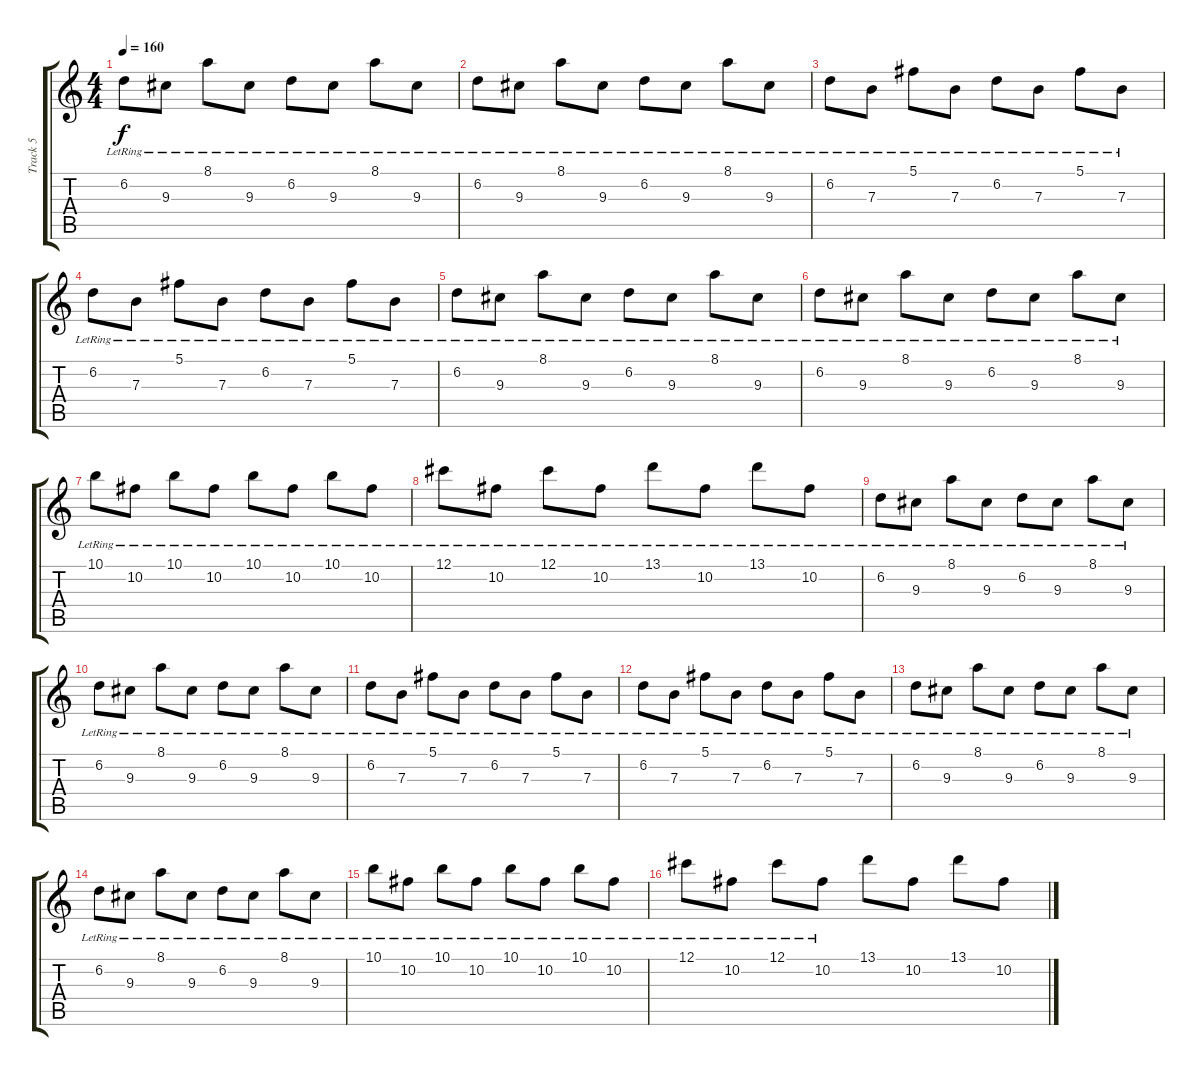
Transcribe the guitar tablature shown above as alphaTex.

\track ("Track 5" "Track 5") {instrument distortionguitar}
\staff {score tabs}
\tuning (Db4 Ab3 E3 B2 Gb2 B1) {hide}
\ts (4 4)
\tempo 160
\clef g2
\ks c
6.2{lr}.8{dy f} 9.3{lr}.8 8.1{lr}.8 9.3{lr}.8 6.2{lr}.8 9.3{lr}.8 8.1{lr}.8 9.3{lr}.8 |
6.2{lr}.8 9.3{lr}.8 8.1{lr}.8 9.3{lr}.8 6.2{lr}.8 9.3{lr}.8 8.1{lr}.8 9.3{lr}.8 |
6.2{lr}.8 7.3{lr}.8 5.1{lr}.8 7.3{lr}.8 6.2{lr}.8 7.3{lr}.8 5.1{lr}.8 7.3{lr}.8 |
6.2{lr}.8 7.3{lr}.8 5.1{lr}.8 7.3{lr}.8 6.2{lr}.8 7.3{lr}.8 5.1{lr}.8 7.3{lr}.8 |
6.2{lr}.8 9.3{lr}.8 8.1{lr}.8 9.3{lr}.8 6.2{lr}.8 9.3{lr}.8 8.1{lr}.8 9.3{lr}.8 |
6.2{lr}.8 9.3{lr}.8 8.1{lr}.8 9.3{lr}.8 6.2{lr}.8 9.3{lr}.8 8.1{lr}.8 9.3{lr}.8 |
10.1{lr}.8 10.2{lr}.8 10.1{lr}.8 10.2{lr}.8 10.1{lr}.8 10.2{lr}.8 10.1{lr}.8 10.2{lr}.8 |
12.1{lr}.8 10.2{lr}.8 12.1{lr}.8 10.2{lr}.8 13.1{lr}.8 10.2{lr}.8 13.1{lr}.8 10.2{lr}.8 |
6.2{lr}.8 9.3{lr}.8 8.1{lr}.8 9.3{lr}.8 6.2{lr}.8 9.3{lr}.8 8.1{lr}.8 9.3{lr}.8 |
6.2{lr}.8 9.3{lr}.8 8.1{lr}.8 9.3{lr}.8 6.2{lr}.8 9.3{lr}.8 8.1{lr}.8 9.3{lr}.8 |
6.2{lr}.8 7.3{lr}.8 5.1{lr}.8 7.3{lr}.8 6.2{lr}.8 7.3{lr}.8 5.1{lr}.8 7.3{lr}.8 |
6.2{lr}.8 7.3{lr}.8 5.1{lr}.8 7.3{lr}.8 6.2{lr}.8 7.3{lr}.8 5.1{lr}.8 7.3{lr}.8 |
6.2{lr}.8 9.3{lr}.8 8.1{lr}.8 9.3{lr}.8 6.2{lr}.8 9.3{lr}.8 8.1{lr}.8 9.3{lr}.8 |
6.2{lr}.8 9.3{lr}.8 8.1{lr}.8 9.3{lr}.8 6.2{lr}.8 9.3{lr}.8 8.1{lr}.8 9.3{lr}.8 |
10.1{lr}.8 10.2{lr}.8 10.1{lr}.8 10.2{lr}.8 10.1{lr}.8 10.2{lr}.8 10.1{lr}.8 10.2{lr}.8 |
12.1{lr}.8 10.2{lr}.8 12.1{lr}.8 10.2{lr}.8 13.1.8 10.2.8 13.1.8 10.2.8
